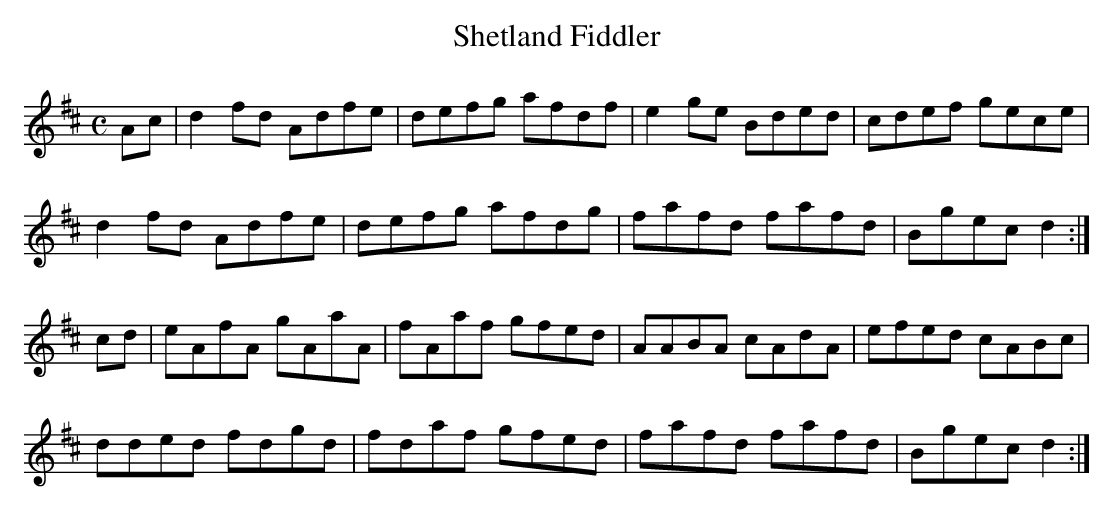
X:1
T:Shetland Fiddler
M:C
L:1/8
K:D Major
Ac|d2fd Adfe|defg afdf|e2ge Bded|cdef gece|!
d2fd Adfe|defg afdg|fafd fafd|Bgec d2:|!
cd|eAfA gAaA|fAaf gfed|AABA cAdA|efed cABc|!
dded fdgd|fdaf gfed|fafd fafd|Bgec d2:|!
